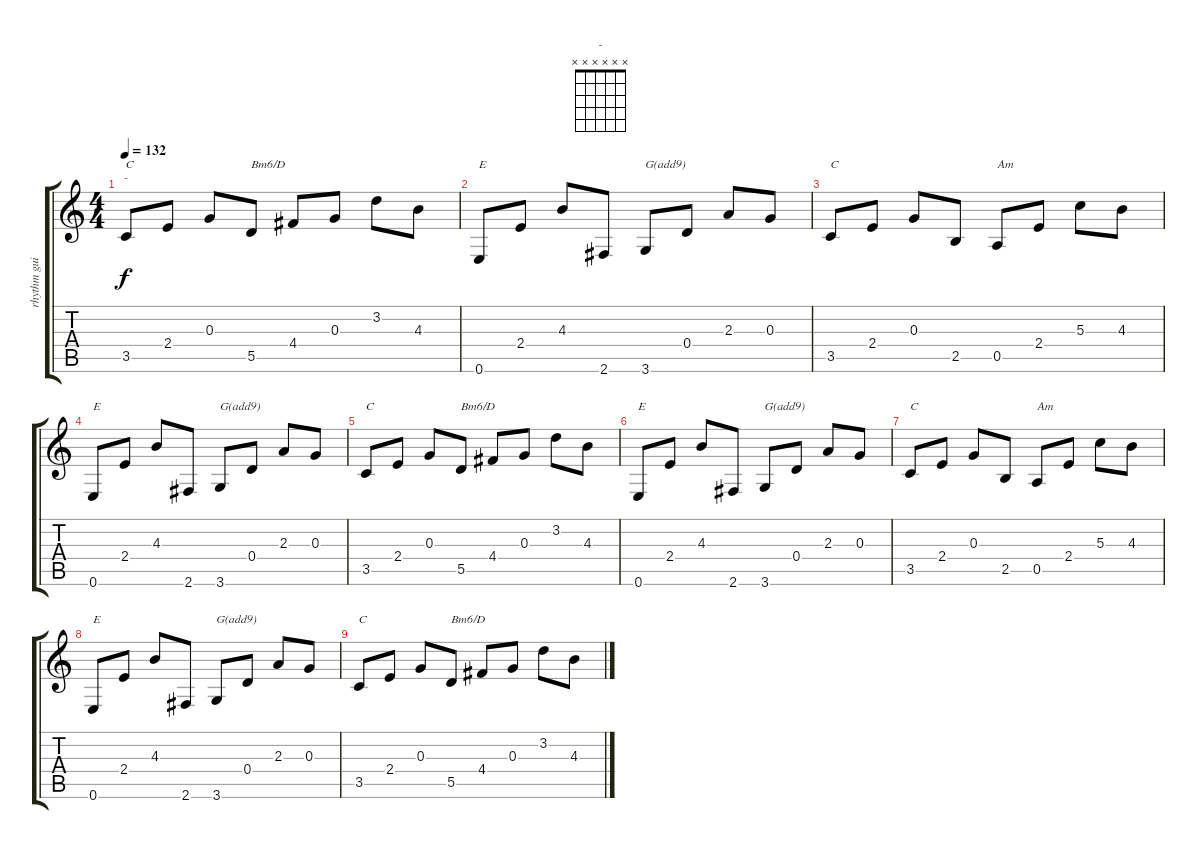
\track ("rhythm guitar" "rhythm gui") {instrument distortionguitar}
\staff {score tabs}
\tuning (E4 B3 G3 D3 A2 E2) {hide}
\chord ("-" x x x x x x)
\ts (4 4)
\tempo 132
\clef g2
\ks c
3.5.8{ch "-" txt "C" dy f} 2.4.8 0.3.8 5.5.8{txt "Bm6/D"} 4.4.8 0.3.8 3.2.8 4.3.8 |
0.6.8{txt "E" volume 8} 2.4.8 4.3.8 2.6.8 3.6.8{txt "G(add9)"} 0.4.8 2.3.8 0.3.8 |
3.5.8{txt "C" volume 6} 2.4.8 0.3.8 2.5.8 0.5.8{txt "Am"} 2.4.8 5.3.8 4.3.8 |
0.6.8{txt "E" volume 4} 2.4.8 4.3.8 2.6.8 3.6.8{txt "G(add9)"} 0.4.8 2.3.8 0.3.8 |
3.5.8{txt "C" volume 2} 2.4.8 0.3.8 5.5.8{txt "Bm6/D"} 4.4.8 0.3.8 3.2.8 4.3.8 |
0.6.8{txt "E"} 2.4.8 4.3.8 2.6.8 3.6.8{txt "G(add9)"} 0.4.8 2.3.8 0.3.8 |
3.5.8{txt "C"} 2.4.8 0.3.8 2.5.8 0.5.8{txt "Am"} 2.4.8 5.3.8 4.3.8 |
0.6.8{txt "E" volume 1} 2.4.8 4.3.8 2.6.8 3.6.8{txt "G(add9)"} 0.4.8 2.3.8 0.3.8 |
3.5.8{txt "C"} 2.4.8 0.3.8 5.5.8{txt "Bm6/D"} 4.4.8 0.3.8 3.2.8 4.3.8
